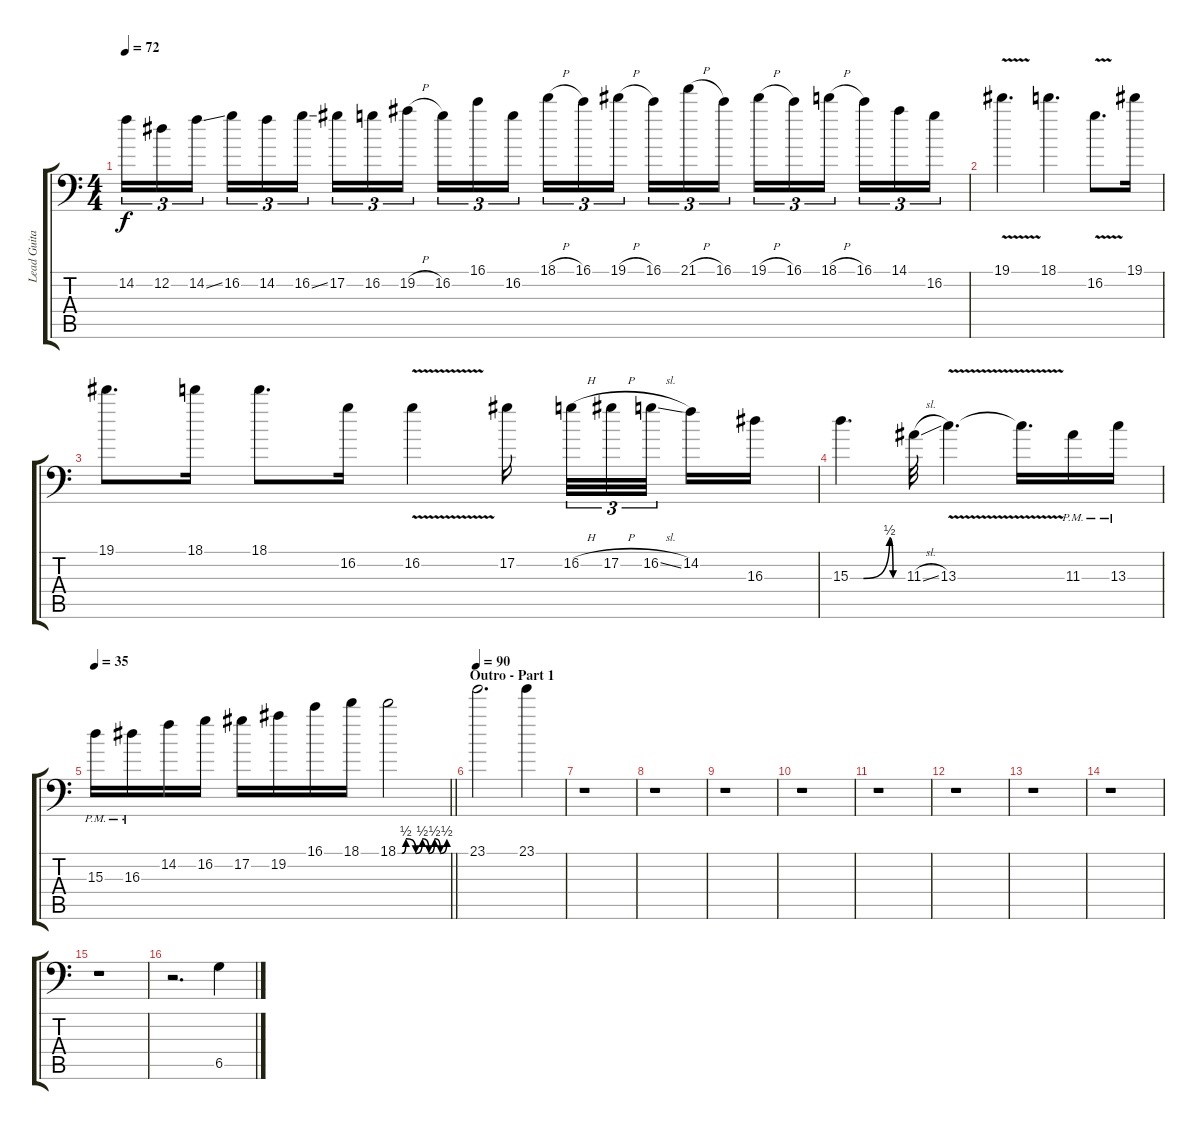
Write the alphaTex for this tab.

\track ("Lead Guitar (Distortion)" "Lead Guita") {instrument overdrivenguitar}
\staff {score tabs}
\tuning (Ab3 Eb3 B2 Gb2 Db2 Ab1) {hide}
\ts (4 4)
\tempo 72
\clef f4
\ks c
14.2.16{tu (3 2) dy f} 12.2.16{tu (3 2)} 14.2{ss}.16{tu (3 2) beam splitsecondary} 16.2.16{tu (3 2)} 14.2.16{tu (3 2)} 16.2{ss}.16{tu (3 2)} 17.2.16{tu (3 2)} 16.2.16{tu (3 2)} 19.2{h}.16{tu (3 2) beam splitsecondary} 16.2.16{tu (3 2)} 16.1.16{tu (3 2)} 16.2.16{tu (3 2)} 18.1{h}.16{tu (3 2)} 16.1.16{tu (3 2)} 19.1{h}.16{tu (3 2) beam splitsecondary} 16.1.16{tu (3 2)} 21.1{h}.16{tu (3 2)} 16.1.16{tu (3 2)} 19.1{h}.16{tu (3 2)} 16.1.16{tu (3 2)} 18.1{h}.16{tu (3 2) beam splitsecondary} 16.1.16{tu (3 2)} 14.1.16{tu (3 2)} 16.2.16{tu (3 2)} |
19.1{v}.4{d} 18.1.4{d} 16.2{v}.8{d} 19.1.16 |
19.1.8{d} 18.1.16 18.1.8{d} 16.2.16 16.2{v}.4 17.2.16{beam splitsecondary} 16.2{h}.32{tu (3 2)} 17.2{h}.32{tu (3 2)} 16.2{sl}.32{tu (3 2) beam splitsecondary} 14.2.16 16.3.16 |
15.3{be (custom 0 0 15 0 45 2 49 0 60 0)}.4{d} 11.3{sl}.32 13.3{v}.4{d} 13.3{t}.16{d} 11.3{pm}.16 13.3{pm}.16 |
\tempo 35
\barLineRight lightlight
15.3{pm}.16 16.3{pm}.16 14.2.16 16.2.16 17.2.16 19.2.16 16.1.16 18.1.16 18.1{be (custom 0 0 5 0 10 2 22 0 30 2 38 0 45 2 52 0 60 2)}.2 |
\section ("" "Outro - Part 1")
\tempo 90
23.1.2{d} 23.1.4 |
r.1 |
r.1 |
r.1 |
r.1 |
r.1 |
r.1 |
r.1 |
r.1 |
r.1 |
r.2{d balance 12} 6.5.4
